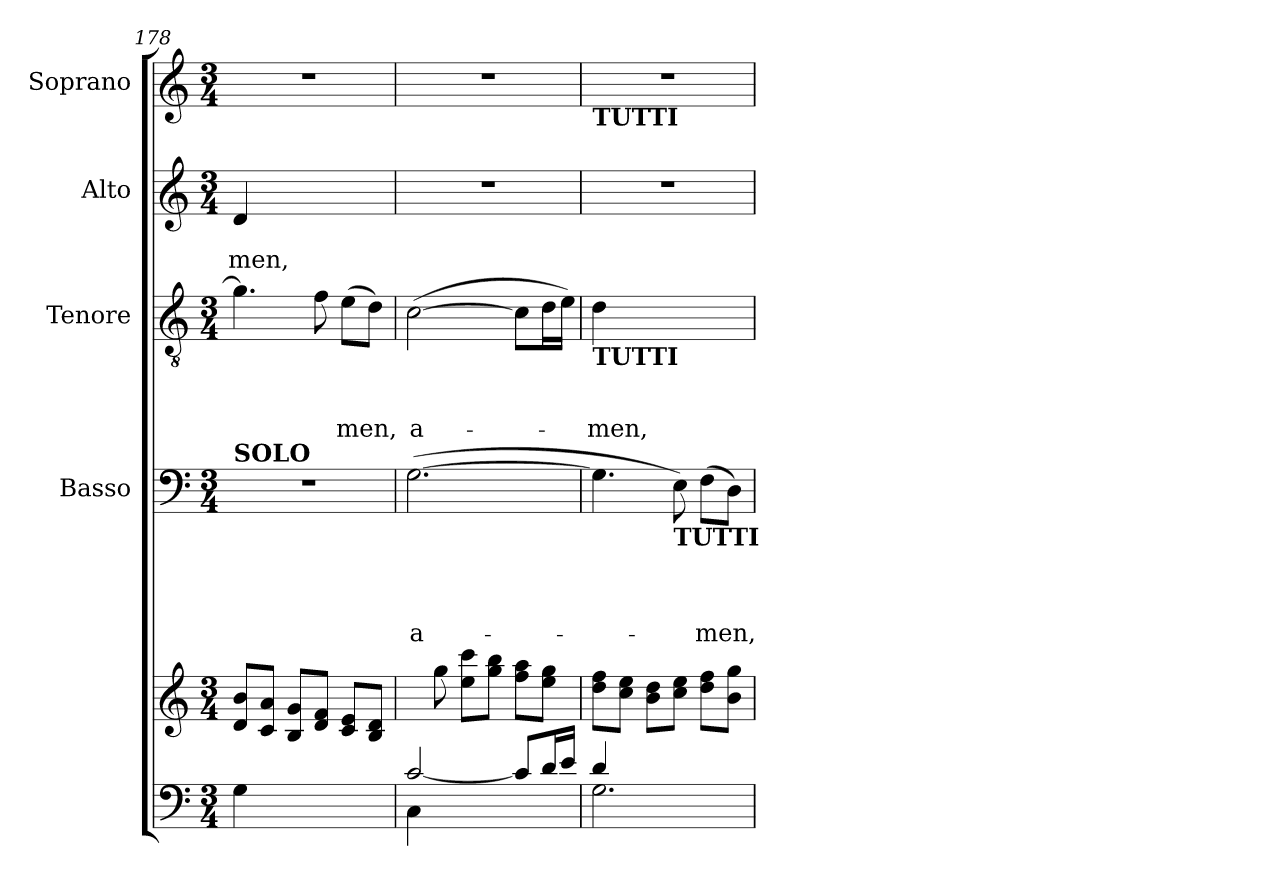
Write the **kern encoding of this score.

**kern	**kern	**kern	**text	**text	**text	**text	**kern	**text	**text	**text	**kern	**text	**text	**kern
*part6	*part5	*part4	*part4	*part4	*part4	*part4	*part3	*part3	*part3	*part3	*part2	*part2	*part2	*part1
*staff6	*staff5	*staff4	*staff4	*staff4	*staff4	*staff4	*staff3	*staff3	*staff3	*staff3	*staff2	*staff2	*staff2	*staff1
*	*	*I"Basso	*	*	*	*	*I"Tenore	*	*	*	*I"Alto	*	*	*I"Soprano
*clefF4	*clefG2	*clefF4	*	*	*	*	*clefGv2	*	*	*	*clefG2	*	*	*clefG2
*k[]	*k[]	*k[]	*	*	*	*	*k[]	*	*	*	*k[]	*	*	*k[]
*C:	*C:	*C:	*	*	*	*	*C:	*	*	*	*C:	*	*	*C:
*M3/4	*M3/4	*M3/4	*	*	*	*	*M3/4	*	*	*	*M3/4	*	*	*M3/4
=178	=178	=178	=178	=178	=178	=178	=178	=178	=178	=178	=178	=178	=178	=178
!	!	!LO:TX:a:B:t=SOLO	!	!	!	!	!	!	!	!	!	!	!	!
!	!	!	!	!	!	!	!	!	!	!	!	!	!LO:LY:b	!
4G\	8d/ 8b/L	2.r	.	.	.	.	4.g\]	.	.	.	4d/	.	-men,	2.r
.	8c/ 8a/J	.	.	.	.	.	.	.	.	.	.	.	.	.
2ryy	8B/ 8g/L	.	.	.	.	.	.	.	.	.	2ryy	.	.	.
.	8d/ 8f/J	.	.	.	.	.	8f\	.	.	.	.	.	.	.
!	!	!	!	!	!	!	!	!	!	!LO:LY:b	!	!	!	!
.	8c/ 8e/L	.	.	.	.	.	(>8e\L	.	.	-men,	.	.	.	.
.	8B/ 8d/J	.	.	.	.	.	8d\J)	.	.	.	.	.	.	.
=179	=179	=179	=179	=179	=179	=179	=179	=179	=179	=179	=179	=179	=179	=179
*^	*	*	*	*	*	*	*	*	*	*	*	*	*	*
!	!	!	!	!	!	!	!LO:LY:b	!	!	!	!LO:LY:b	!	!	!	!
4C\	[<2c/	8ryy	(>[>2.G\	.	.	.	a-	(>[>2c\	.	.	a-	2.r	.	.	2.r
.	.	8gg\	.	.	.	.	.	.	.	.	.	.	.	.	.
2ryy	.	8ee\ 8ccc\L	.	.	.	.	.	.	.	.	.	.	.	.	.
.	.	8gg\ 8bb\J	.	.	.	.	.	.	.	.	.	.	.	.	.
.	8c/L]	8ff\ 8aa\L	.	.	.	.	.	8c\L]	.	.	.	.	.	.	.
.	16d/L	8ee\ 8gg\J	.	.	.	.	.	16d\L	.	.	.	.	.	.	.
.	16e/JJ	.	.	.	.	.	.	16e\JJ)	.	.	.	.	.	.	.
=180	=180	=180	=180	=180	=180	=180	=180	=180	=180	=180	=180	=180	=180	=180	=180
!	!	!	!	!	!	!	!	!	!	!	!	!	!	!	!LO:TX:b:B:t=TUTTI
!	!	!	!	!	!	!	!	!LO:TX:b:B:t=TUTTI	!	!	!	!	!	!	!
!	!	!	!	!	!	!	!	!	!	!	!LO:LY:b	!	!	!	!
2.G\	4d/	8dd\ 8ff\L	4.G\]	.	.	.	.	4d\	.	.	-men,	2.r	.	.	2.r
.	.	8cc\ 8ee\J	.	.	.	.	.	.	.	.	.	.	.	.	.
.	2ryy	8b\ 8dd\L	.	.	.	.	.	2ryy	.	.	.	.	.	.	.
!	!	!	!LO:TX:b:B:t=TUTTI	!	!	!	!	!	!	!	!	!	!	!	!
.	.	8cc\ 8ee\J	8E\)	.	.	.	.	.	.	.	.	.	.	.	.
!	!	!	!	!	!	!	!LO:LY:b	!	!	!	!	!	!	!	!
.	.	8dd\ 8ff\L	(>8F\L	.	.	.	-men,	.	.	.	.	.	.	.	.
.	.	8b\ 8gg\J	8D\J)	.	.	.	.	.	.	.	.	.	.	.	.
*v	*v	*	*	*	*	*	*	*	*	*	*	*	*	*	*
=	=	=	=	=	=	=	=	=	=	=	=	=	=	=
*-	*-	*-	*-	*-	*-	*-	*-	*-	*-	*-	*-	*-	*-	*-
